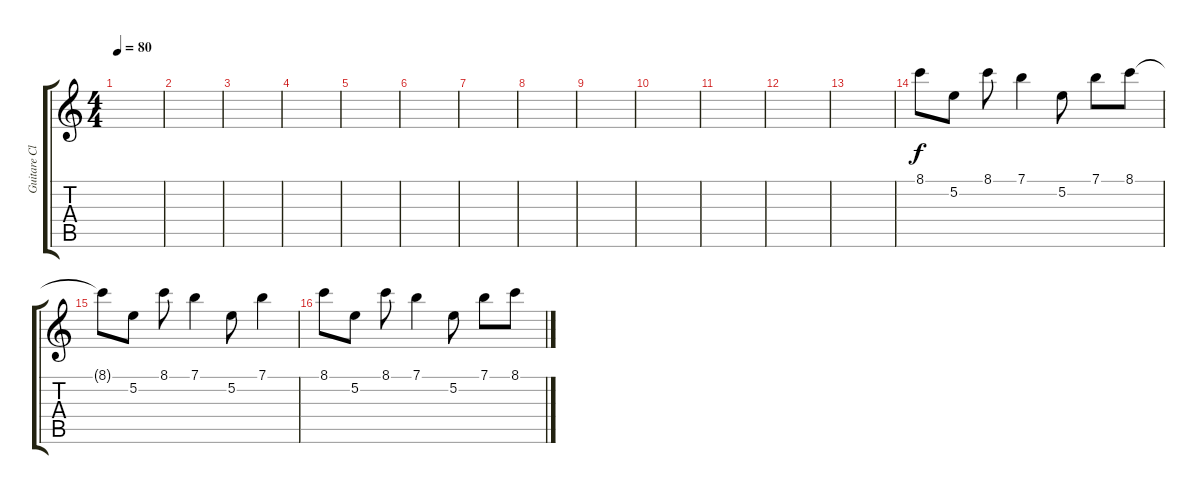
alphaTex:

\track ("Guitare Clean" "Guitare Cl") {instrument electricguitarclean}
\staff {score tabs}
\tuning (E4 B3 G3 D3 A2 E2) {hide}
\ts (4 4)
\tempo 80
\clef g2
\ks c
|
|
|
|
|
|
|
|
|
|
|
|
|
8.1.8 5.2.8 8.1.8 7.1.4 5.2.8 7.1.8 8.1.8 |
8.1{t}.8 5.2.8 8.1.8 7.1.4 5.2.8 7.1.4 |
8.1.8 5.2.8 8.1.8 7.1.4 5.2.8 7.1.8 8.1.8
